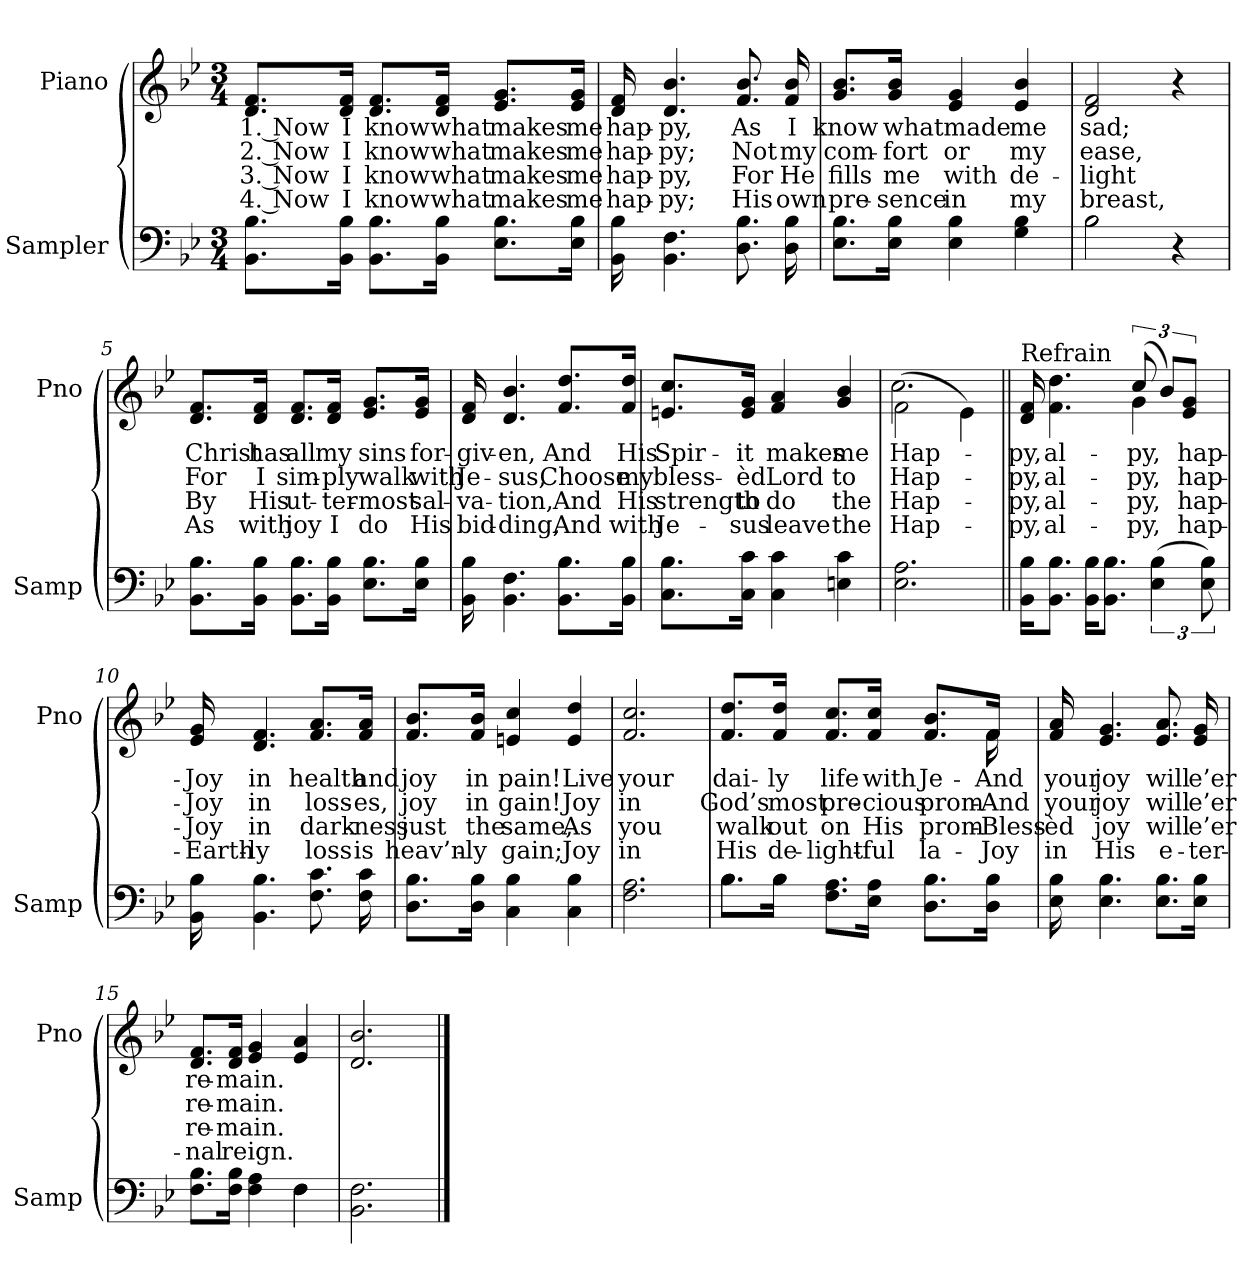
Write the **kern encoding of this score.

**kern	**kern	**text	**text	**text	**text
*part2	*part1	*part1	*part1	*part1	*part1
*staff2	*staff1	*staff1	*staff1	*staff1	*staff1
*I"Sampler	*I"Piano	*	*	*	*
*I'Samp	*I'Pno	*	*	*	*
*clefF4	*clefG2	*	*	*	*
*k[b-e-]	*k[b-e-]	*	*	*	*
*B-:	*B-:	*	*	*	*
*M3/4	*M3/4	*	*	*	*
=1	=1	=1	=1	=1	=1
8.BB-\ 8.B-\L	8.d/ 8.f/L	1. Now	2. Now	3. Now	4. Now
16BB-\ 16B-\Jk	16d/ 16f/Jk	I	I	I	I
8.BB-\ 8.B-\L	8.d/ 8.f/L	know	know	know	know
16BB-\ 16B-\Jk	16d/ 16f/Jk	what	what	what	what
8.E-\ 8.B-\L	8.e-/ 8.g/L	makes	makes	makes	makes
16E-\ 16B-\Jk	16e-/ 16g/Jk	me	me	me	me
=2	=2	=2	=2	=2	=2
16BB- 16B-	16d 16f	hap-	hap-	hap-	hap-
4.BB- 4.F	4.d 4.b-	-py,	-py;	-py,	-py;
8.D 8.B-	8.f 8.b-	As	Not	For	His
16D 16B-	16f 16b-	I	my	He	own
=3	=3	=3	=3	=3	=3
8.E-\ 8.B-\L	8.g/ 8.b-/L	know	com-	fills	pre-
16E-\ 16B-\Jk	16g/ 16b-/Jk	what	-fort	me	-sence
4E- 4B-	4e- 4g	made	or	with	in
4G 4B-	4e- 4b-	me	my	de-	my
=4	=4	=4	=4	=4	=4
*^	*	*	*	*	*
2B-\	2B-	2d 2f	sad;	ease,	-light	breast,
4r	4ryy	4r	.	.	.	.
*v	*v	*	*	*	*	*
=5	=5	=5	=5	=5	=5
8.BB-\ 8.B-\L	8.d/ 8.f/L	Christ	For	By	As
16BB-\ 16B-\Jk	16d/ 16f/Jk	has	I	His	with
8.BB-\ 8.B-\L	8.d/ 8.f/L	all	sim-	ut-	joy
16BB-\ 16B-\Jk	16d/ 16f/Jk	my	-ply	-ter-	I
8.E-\ 8.B-\L	8.e-/ 8.g/L	sins	walk	-most	do
16E-\ 16B-\Jk	16e-/ 16g/Jk	for-	with	sal-	His
=6	=6	=6	=6	=6	=6
16BB- 16B-	16d 16f	-giv-	Je-	-va-	bid-
4.BB- 4.F	4.d 4.b-	-en,	-sus,	-tion,	-ding,
8.BB-\ 8.B-\L	8.f/ 8.dd/L	And	Choose	And	And
16BB-\ 16B-\Jk	16f/ 16dd/Jk	His	my	His	with
=7	=7	=7	=7	=7	=7
8.C\ 8.B-\L	8.en/ 8.cc/L	Spir-	bless-	strength	Je-
16C\ 16c\Jk	16e/ 16g/Jk	-it	-èd	to	-sus
4C 4c	4f 4a	makes	Lord	do	leave
4En 4c	4g 4b-	me	to	the	the
=8	=8	=8	=8	=8	=8
*	*^	*	*	*	*
2.E- 2.A	(2f\	2.cc	Hap-	Hap-	Hap-	Hap-
.	4e-\)	.	.	.	.	.
=9||	=9||	=9||	=9||	=9||	=9||	=9||
!	!LO:TX:t=Refrain	!	!	!	!	!
16BB-\ 16B-\KL	16d 16f	4..ryy	-py,	-py,	-py,	-py,
8.BB-\ 8.B-\J	4.f\ 4.dd\	.	al-	al-	al-	al-
16BB-\ 16B-\KL	.	.	.	.	.	.
8.BB-\ 8.B-\J	.	.	.	.	.	.
.	(12cc/	4g	-py,	-py,	-py,	-py,
(6E- 6B-	.	.	.	.	.	.
.	12b-/L)	.	.	.	.	.
.	12e-/ 12g/J	.	hap-	hap-	hap-	hap-
12E- 12B-)	.	.	.	.	.	.
.	16ryy	16ryy	.	.	.	.
*	*v	*v	*	*	*	*
=10	=10	=10	=10	=10	=10
16BB- 16B-	16e- 16g	Joy	Joy	Joy	Earth-
4.BB- 4.B-	4.d 4.f	in	in	in	-ly
8.F 8.c	8.f/ 8.a/L	health	loss-	dark-	loss
16F 16c	16f/ 16a/Jk	and	-es,	-ness	is
=11	=11	=11	=11	=11	=11
8.D\ 8.B-\L	8.f/ 8.b-/L	joy	joy	just	heav’n-
16D\ 16B-\Jk	16f/ 16b-/Jk	in	in	the	-ly
4C 4B-	4en 4cc	pain!	gain!	same,	gain;
4C 4B-	4e 4dd	Live	Joy	As	Joy
=12	=12	=12	=12	=12	=12
2.F 2.A	2.f 2.cc	your	in	you	in
=13	=13	=13	=13	=13	=13
*^	*^	*	*	*	*
8.B-\L	8.B-\L	8.f/ 8.dd/L	8.ryy	dai-	God’s	walk	His
*	*	*v	*v	*	*	*	*
16B-\Jk	16B-\Jk	16f/ 16dd/Jk	-ly	most	out	de-
8.F\ 8.A\L	2ryy	8.f/ 8.cc/L	life	pre-	on	-light-
16E-\ 16A\Jk	.	16f/ 16cc/Jk	with	-cious	His	-ful
8.D\ 8.B-\L	.	8.f/ 8.b-/L	Je-	prom-	prom-	la-
*	*	*^	*	*	*	*
16D\ 16B-\Jk	.	16f/Jk	16f	And	And	Bless-	Joy
*v	*v	*	*	*	*	*	*
*	*v	*v	*	*	*	*
=14	=14	=14	=14	=14	=14
16E- 16B-	16f 16a	your	your	-èd	in
4.E- 4.B-	4.e- 4.g	joy	joy	joy	His
8.E-\ 8.B-\L	8.e- 8.a	will	will	will	e-
16E-\ 16B-\Jk	16e- 16g	e’er	e’er	e’er	-ter-
=15	=15	=15	=15	=15	=15
*^	*	*	*	*	*
8.F\ 8.B-\L	2ryy	8.d/ 8.f/L	re-	re-	re-	-nal
16F\ 16B-\Jk	.	16d/ 16f/Jk	-main.	-main.	-main.	reign.
4F 4A	.	4e- 4g	.	.	.	.
4F\	4F	4e- 4a	.	.	.	.
*v	*v	*	*	*	*	*
=16	=16	=16	=16	=16	=16
2.BB- 2.F	2.d 2.b-	.	.	.	.
==	==	==	==	==	==
*-	*-	*-	*-	*-	*-
